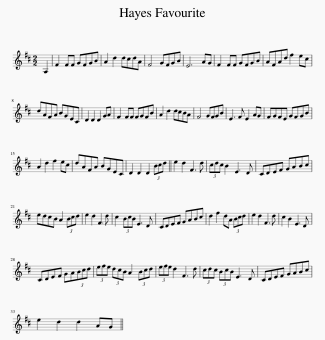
X:1
L:1/8
M:2/2
I:linebreak $
K:D
V:1 treble
V:1
 A,2 | F2 FF GFGB | A2 d2 dcdA | F4 GFGB | E6 AG | %5
 F2 FF GFGB | AFAd f2 ec |$ dAFA BGEC | D2 D2 D2 GA | F2 FF FGFB | %10
 A2 d2 dcBA | F4 GFGB | E3 F E2 AG | FGFE GFGB |$ A2 d2 f2 ec | %15
 dAFA BGEC | D2 D2 D2 (3Bcd || e2 d2 F3 d | (3cdc B2 E3 D | CDEF GABc |$ %20
 edcB A2 (3Bcd | e2 d2 F3 d | c2 (3BcB E3 D | CDEF GABc | d2 f2 dA (3Bcd | %25
 e2 d2 F3 d | c2 B2 E3 D |$ CDEF GA(3Bcd | (3efe (3dcB A2 (3Bcd | (3efe d2 F3 d | %30
 (3cdc (3BcB E3 D | CDEF GABc |$ e2 d2 d2 AG || %33
